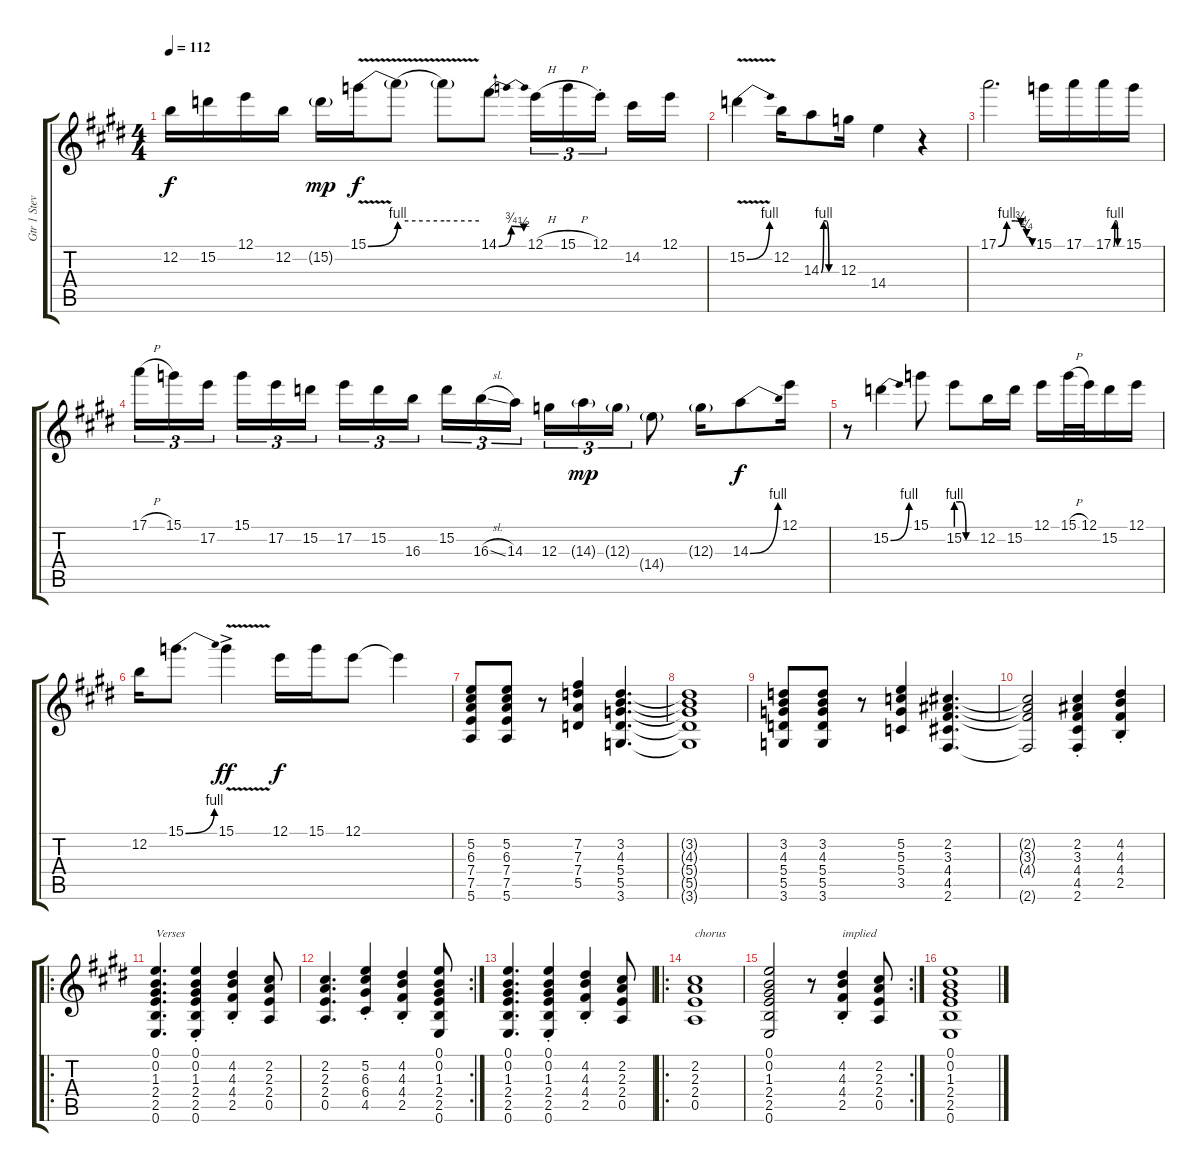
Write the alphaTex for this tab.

\track ("Gtr 1 Steve Hunter" "Gtr 1 Stev") {instrument overdrivenguitar}
\staff {score tabs}
\tuning (E4 B3 G3 D3 A2 E2) {hide}
\ts (4 4)
\tempo 112
\clef g2
\ks e
12.2.16{dy f} 15.2.16 12.1.16 12.2.16 15.2{g}.16{dy mp} 15.1{be (bend 0 0 60 4) v}.16{dy f} 15.1{be (hold 0 4 60 4) v t}.8 15.1{be (hold 0 4 60 4) v t}.8 14.1{be (bendrelease 0 0 15 3 25 3 60 2)}.8 12.1{h}.16{tu (3 2)} 15.1{h}.16{tu (3 2)} 12.1{st}.16{tu (3 2) beam splitsecondary} 14.2.16 12.1.16 |
15.2{be (bend 0 0 60 4) v}.4 12.2.16 14.3{be (custom 0 0 10 4 20 4 30 0 60 0)}.8 12.3.16 14.4.4 r.4 |
17.1{be (custom 0 0 15 4 30 4 40 3 50 1 60 0)}.2{d} 15.1.16 17.1.16 17.1{be (custom 0 0 10 4 20 4 30 0 60 0)}.16 15.1.16 |
17.1{h}.16{tu (3 2)} 15.1.16{tu (3 2)} 17.2.16{tu (3 2) beam splitsecondary} 15.1.16{tu (3 2)} 17.2.16{tu (3 2)} 15.2.16{tu (3 2)} 17.2.16{tu (3 2)} 15.2.16{tu (3 2)} 16.3.16{tu (3 2) beam splitsecondary} 15.2.16{tu (3 2)} 16.3{sl}.16{tu (3 2)} 14.3.16{tu (3 2)} 12.3.16{tu (3 2)} 14.3{g}.16{tu (3 2) dy mp} 12.3{g}.16{tu (3 2)} 14.4{g}.8 12.3{g}.16 14.3{be (bend 0 0 60 4)}.8{dy f} 12.1.16 |
r.8 15.2{be (bend 0 0 60 4)}.4 15.1.8 15.2{be (custom 0 4 15 4 30 0 60 0)}.8 12.2.16 15.2.16 12.1.16 15.1{h}.32 12.1.32 15.2.16 12.1.16 |
12.2.16 15.1{be (bend 0 0 60 4)}.8{d} 15.1{v ac}.4{dy ff} 12.1.16{dy f} 15.1.16 12.1.8 12.1{t}.4 |
(5.2 6.3 7.4 7.5 5.6).8 (5.2 6.3 7.4 7.5 5.6).8 r.8 (7.2 7.3 7.4 5.5).4 (3.2 4.3 5.4 5.5 3.6).4{d} |
(3.2{t} 4.3{t} 5.4{t} 5.5{t} 3.6{t}).1 |
(3.2 4.3 5.4 5.5 3.6).8 (3.2 4.3 5.4 5.5 3.6).8 r.8 (5.2 5.3 5.4 3.5).4 (2.2 3.3 4.4 4.5 2.6).4{d} |
(2.2{t} 3.3{t} 4.4{t} 2.6{t}).2 (2.2{st} 3.3{st} 4.4{st} 4.5{st} 2.6{st}).4 (4.2{st} 4.3{st} 4.4{st} 2.5{st}).4 |
\ro
(0.1 0.2 1.3 2.4 2.5 0.6).4{d txt "Verses"} (0.1{st} 0.2{st} 1.3{st} 2.4{st} 2.5{st} 0.6{st}).4 (4.2{st} 4.3{st} 4.4{st} 2.5{st}).4 (2.2 2.3 2.4 0.5).8 |
\rc 2
(2.2 2.3 2.4 0.5).4{d} (5.2{st} 6.3{st} 6.4{st} 4.5{st}).4 (4.2{st} 4.3{st} 4.4{st} 2.5{st}).4 (0.1 0.2 1.3 2.4 2.5 0.6).8 |
(0.1 0.2 1.3 2.4 2.5 0.6).4{d} (0.1{st} 0.2{st} 1.3{st} 2.4{st} 2.5{st} 0.6{st}).4 (4.2{st} 4.3{st} 4.4{st} 2.5{st}).4 (2.2 2.3 2.4 0.5).8 |
\ro
(2.2 2.3 2.4 0.5).1{txt "chorus"} |
\rc 2
(0.1 0.2 1.3 2.4 2.5 0.6).2 r.8 (4.2{st} 4.3{st} 4.4{st} 2.5{st}).4{txt "implied"} (2.2 2.3 2.4 0.5).8 |
(0.1 0.2 1.3 2.4 2.5 0.6).1
